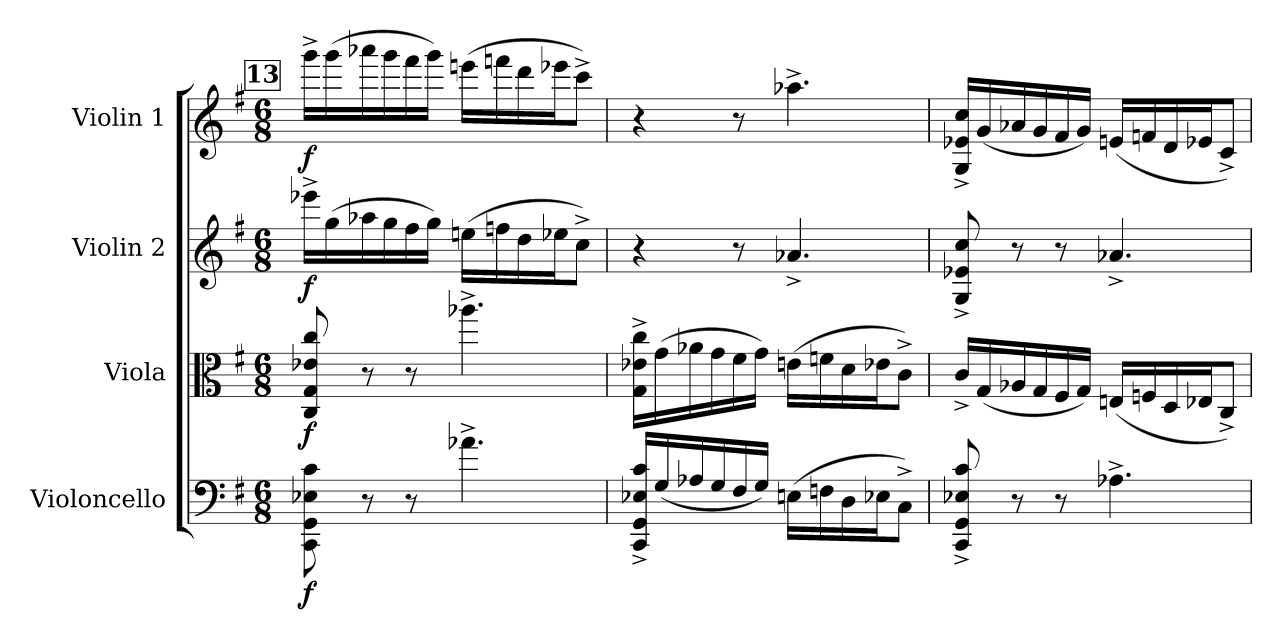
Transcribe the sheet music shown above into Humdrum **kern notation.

**kern	**dynam	**kern	**dynam	**kern	**dynam	**kern	**dynam
*part4	*part4	*part3	*part3	*part2	*part2	*part1	*part1
*staff4	*staff4	*staff3	*staff3	*staff2	*staff2	*staff1	*staff1
*I"Violoncello	*	*I"Viola	*	*I"Violin 2	*	*I"Violin 1	*
*I'Vc	*	*I'Vla	*	*I'Vln	*	*I'Vln	*
*clefF4	*	*clefC3	*	*clefG2	*	*clefG2	*
*k[f#]	*	*k[f#]	*	*k[f#]	*	*k[f#]	*
*M6/8	*	*M6/8	*	*M6/8	*	*M6/8	*
!!LO:REH:place=s1:a:B:cj:fs=14:t=13
=154	=154	=154	=154	=154	=154	=154	=154
!	!LO:DY:b	!	!LO:DY:b	!	!LO:DY:b	!	!LO:DY:b
8CC\ 8GG\ 8E-X\ 8c\	f	8C/ 8G/ 8e-X/ 8cc/	f	16eee-X^\LL	f	16ggg^\LL	f
.	.	.	.	(16gg\	.	(16ggg\	.
8r	.	8r	.	16aa-X\	.	16aaa-X\	.
.	.	.	.	16gg\	.	16ggg\	.
8r	.	8r	.	16ff#\	.	16fff#\	.
.	.	.	.	16gg\JJ)	.	16ggg\JJ)	.
4.a-X^\	.	4.aa-X^\	.	(16een\LL	.	(16eeen\LL	.
.	.	.	.	16ffn\	.	16fffn\	.
.	.	.	.	16dd\	.	16ddd\	.
.	.	.	.	16ee-X\J	.	16eee-X\J	.
.	.	.	.	8cc^\J)	.	8ccc^\J)	.
!!LO:LB:g=z
=155	=155	=155	=155	=155	=155	=155	=155
16CC/^ 16GG/^ 16E-X/^ 16c/^LL	.	16G\^ 16e-X\^ 16cc\^LL	.	4r	.	4r	.
(16G/	.	(16g\	.	.	.	.	.
16A-X/	.	16a-X\	.	.	.	.	.
16G/	.	16g\	.	.	.	.	.
16F#/	.	16f#\	.	8r	.	8r	.
16G/JJ)	.	16g\JJ)	.	.	.	.	.
(16En\LL	.	(16en\LL	.	4.a-X^/	.	4.aa-X^\	.
16Fn\	.	16fn\	.	.	.	.	.
16D\	.	16d\	.	.	.	.	.
16E-X\J	.	16e-X\J	.	.	.	.	.
8C^\J)	.	8c^\J)	.	.	.	.	.
=156	=156	=156	=156	=156	=156	=156	=156
8CC/^ 8GG/^ 8E-X/^ 8c/^	.	16c^/LL	.	8G/^ 8e-X/^ 8cc/^	.	16G/^ 16e-X/^ 16cc/^LL	.
.	.	(16G/	.	.	.	(16g/	.
8r	.	16A-X/	.	8r	.	16a-X/	.
.	.	16G/	.	.	.	16g/	.
8r	.	16F#/	.	8r	.	16f#/	.
.	.	16G/JJ)	.	.	.	16g/JJ)	.
4.A-X^\	.	(16En/LL	.	4.a-X^/	.	(16en/LL	.
.	.	16Fn/	.	.	.	16fn/	.
.	.	16D/	.	.	.	16d/	.
.	.	16E-X/J	.	.	.	16e-X/J	.
.	.	8C^/J)	.	.	.	8c^/J)	.
=	=	=	=	=	=	=	=
*-	*-	*-	*-	*-	*-	*-	*-
